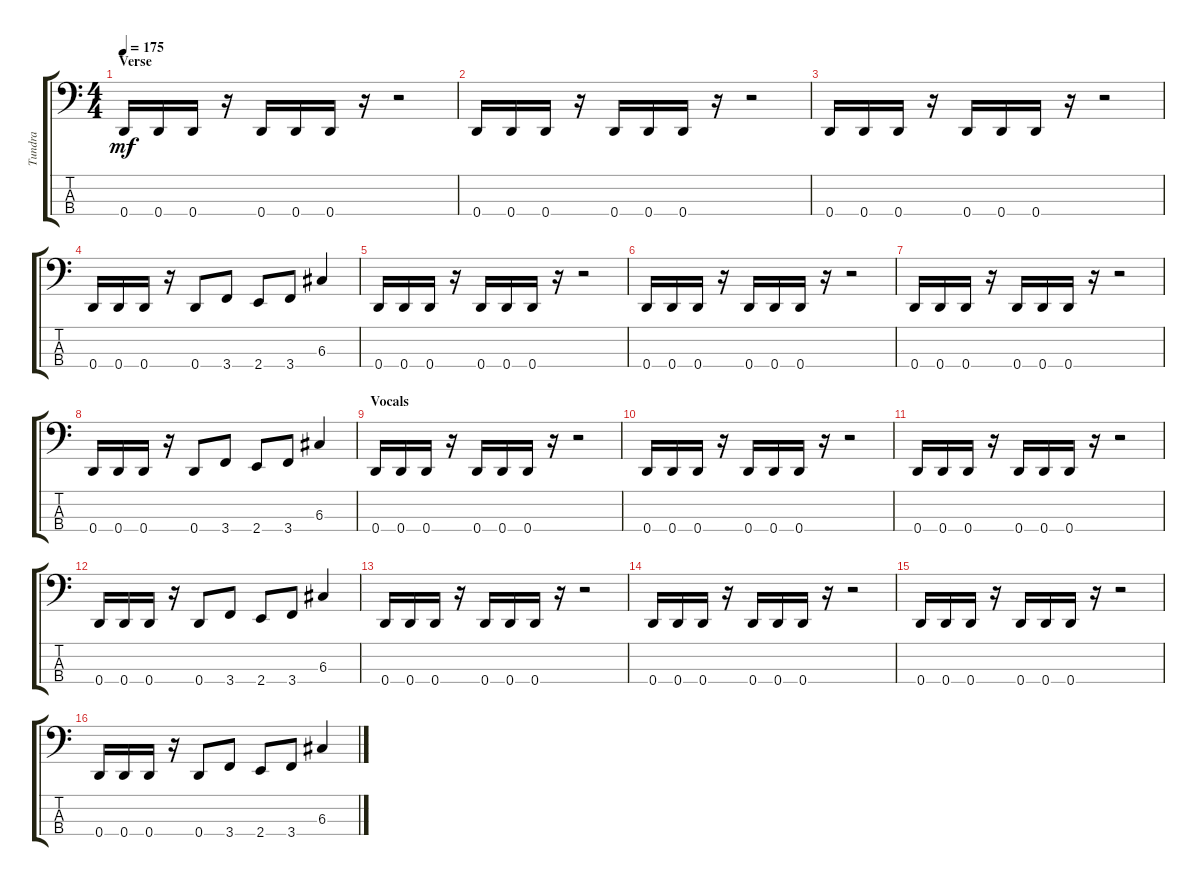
\track ("Tundra" "Tundra") {instrument electricbasspick}
\staff {score tabs}
\tuning (F2 C2 G1 D1) {hide}
\ts (4 4)
\section ("" "Verse")
\tempo 175
\clef f4
\ks c
0.4.16{dy mf} 0.4.16 0.4.16 r.16 0.4.16 0.4.16 0.4.16 r.16 r.2 |
0.4.16 0.4.16 0.4.16 r.16 0.4.16 0.4.16 0.4.16 r.16 r.2 |
0.4.16 0.4.16 0.4.16 r.16 0.4.16 0.4.16 0.4.16 r.16 r.2 |
0.4.16 0.4.16 0.4.16 r.16 0.4.8 3.4.8 2.4.8 3.4.8 6.3.4 |
0.4.16 0.4.16 0.4.16 r.16 0.4.16 0.4.16 0.4.16 r.16 r.2 |
0.4.16 0.4.16 0.4.16 r.16 0.4.16 0.4.16 0.4.16 r.16 r.2 |
0.4.16 0.4.16 0.4.16 r.16 0.4.16 0.4.16 0.4.16 r.16 r.2 |
0.4.16 0.4.16 0.4.16 r.16 0.4.8 3.4.8 2.4.8 3.4.8 6.3.4 |
\section ("" "Vocals")
0.4.16 0.4.16 0.4.16 r.16 0.4.16 0.4.16 0.4.16 r.16 r.2 |
0.4.16 0.4.16 0.4.16 r.16 0.4.16 0.4.16 0.4.16 r.16 r.2 |
0.4.16 0.4.16 0.4.16 r.16 0.4.16 0.4.16 0.4.16 r.16 r.2 |
0.4.16 0.4.16 0.4.16 r.16 0.4.8 3.4.8 2.4.8 3.4.8 6.3.4 |
0.4.16 0.4.16 0.4.16 r.16 0.4.16 0.4.16 0.4.16 r.16 r.2 |
0.4.16 0.4.16 0.4.16 r.16 0.4.16 0.4.16 0.4.16 r.16 r.2 |
0.4.16 0.4.16 0.4.16 r.16 0.4.16 0.4.16 0.4.16 r.16 r.2 |
0.4.16 0.4.16 0.4.16 r.16 0.4.8 3.4.8 2.4.8 3.4.8 6.3.4
